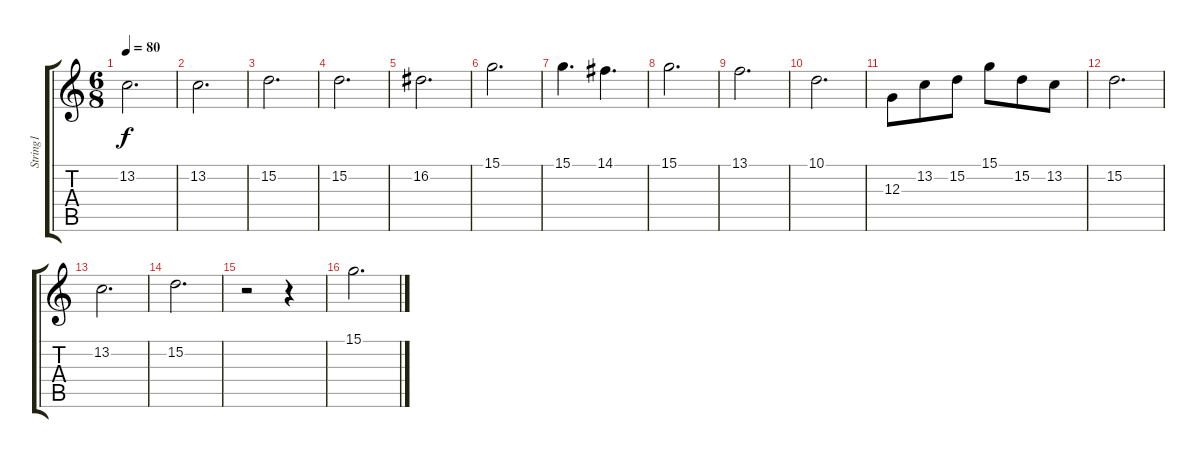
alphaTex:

\track ("String1" "String1") {instrument stringensemble2}
\staff {score tabs}
\tuning (E4 B3 G3 D3 A2 E2) {hide}
\ts (6 8)
\tempo 80
\clef g2
\ks c
13.2.2{d dy f} |
13.2.2{d} |
15.2.2{d} |
15.2.2{d} |
16.2.2{d} |
15.1.2{d} |
15.1.4{d} 14.1.4{d} |
15.1.2{d} |
13.1.2{d} |
10.1.2{d} |
12.3.8 13.2.8 15.2.8 15.1.8 15.2.8 13.2.8 |
15.2.2{d} |
13.2.2{d} |
15.2.2{d} |
r.2 r.4 |
15.1.2{d}
